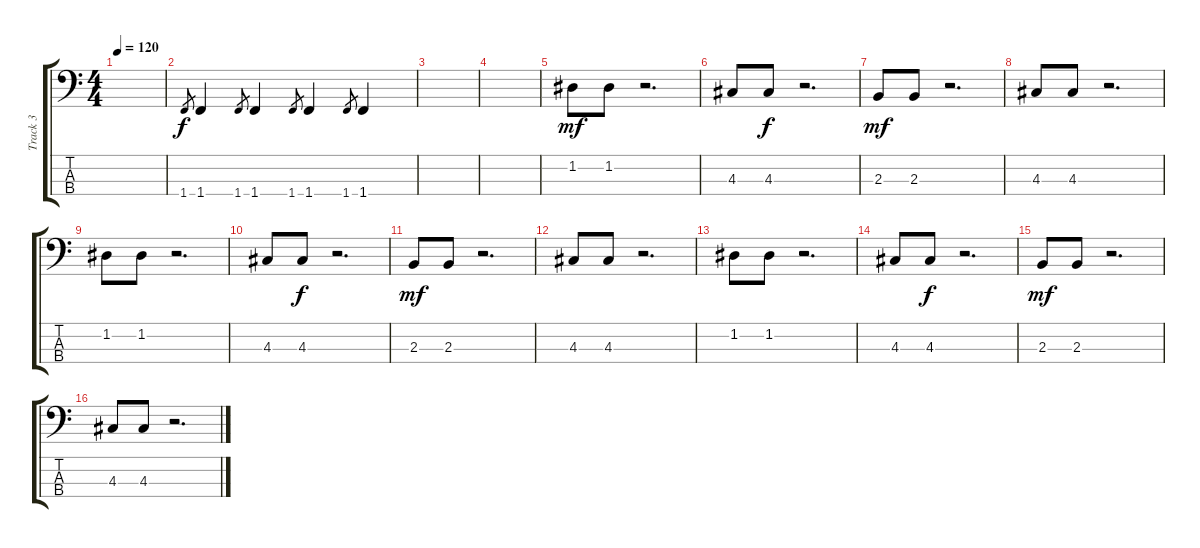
\track ("Track 3" "Track 3") {instrument electricbassfinger}
\staff {score tabs}
\tuning (G2 D2 A1 E1) {hide}
\ts (4 4)
\tempo 120
\clef f4
\ks c
|
1.4.8{gr} 1.4.4 1.4.8{gr} 1.4.4 1.4.8{gr} 1.4.4 1.4.8{gr} 1.4.4 |
|
|
1.2.8{dy mf} 1.2.8 r.2{d} |
4.3.8 4.3.8{dy f} r.2{d} |
2.3.8{dy mf} 2.3.8 r.2{d} |
4.3.8 4.3.8 r.2{d} |
1.2.8 1.2.8 r.2{d} |
4.3.8 4.3.8{dy f} r.2{d} |
2.3.8{dy mf} 2.3.8 r.2{d} |
4.3.8 4.3.8 r.2{d} |
1.2.8 1.2.8 r.2{d} |
4.3.8 4.3.8{dy f} r.2{d} |
2.3.8{dy mf} 2.3.8 r.2{d} |
4.3.8 4.3.8 r.2{d}
